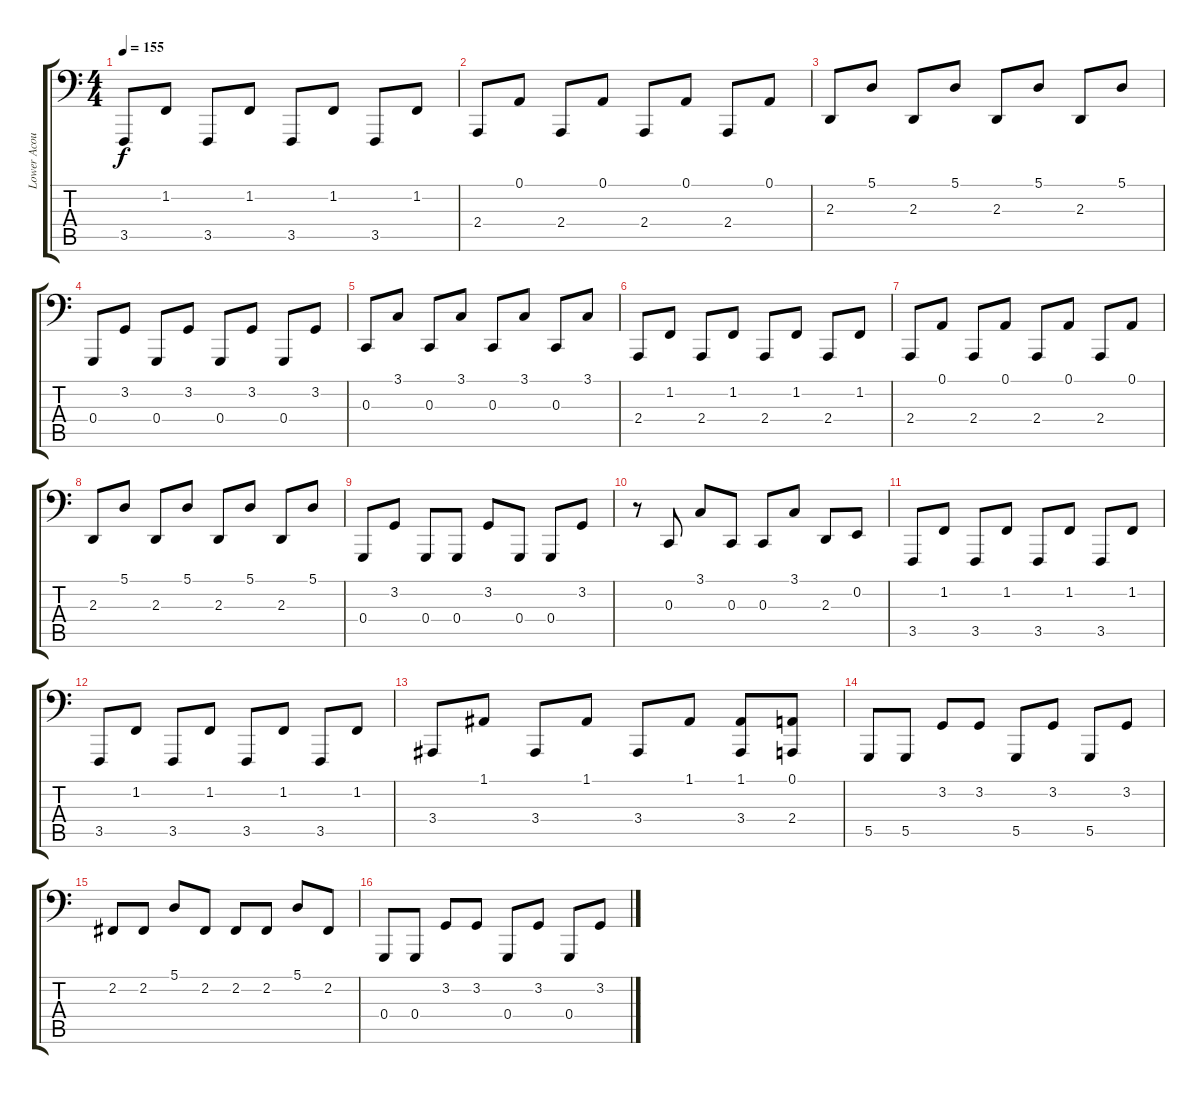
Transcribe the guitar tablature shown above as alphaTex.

\track ("Lower Acoustic Piano" "Lower Acou") {instrument brightacousticpiano}
\staff {score tabs}
\tuning (A2 E2 C2 G1 D1 A0) {hide}
\ts (4 4)
\tempo 155
\clef f4
\ks c
3.5.8{dy f} 1.2.8 3.5.8 1.2.8 3.5.8 1.2.8 3.5.8 1.2.8 |
2.4.8 0.1.8 2.4.8 0.1.8 2.4.8 0.1.8 2.4.8 0.1.8 |
2.3.8 5.1.8 2.3.8 5.1.8 2.3.8 5.1.8 2.3.8 5.1.8 |
0.4.8 3.2.8 0.4.8 3.2.8 0.4.8 3.2.8 0.4.8 3.2.8 |
0.3.8 3.1.8 0.3.8 3.1.8 0.3.8 3.1.8 0.3.8 3.1.8 |
2.4.8 1.2.8 2.4.8 1.2.8 2.4.8 1.2.8 2.4.8 1.2.8 |
2.4.8 0.1.8 2.4.8 0.1.8 2.4.8 0.1.8 2.4.8 0.1.8 |
2.3.8 5.1.8 2.3.8 5.1.8 2.3.8 5.1.8 2.3.8 5.1.8 |
0.4.8 3.2.8 0.4.8 0.4.8 3.2.8 0.4.8 0.4.8 3.2.8 |
r.8 0.3.8 3.1.8 0.3.8 0.3.8 3.1.8 2.3.8 0.2.8 |
3.5.8 1.2.8 3.5.8 1.2.8 3.5.8 1.2.8 3.5.8 1.2.8 |
3.5.8 1.2.8 3.5.8 1.2.8 3.5.8 1.2.8 3.5.8 1.2.8 |
3.4.8 1.1.8 3.4.8 1.1.8 3.4.8 1.1.8 (1.1 3.4).8 (0.1 2.4).8 |
5.5.8 5.5.8 3.2.8 3.2.8 5.5.8 3.2.8 5.5.8 3.2.8 |
2.2.8 2.2.8 5.1.8 2.2.8 2.2.8 2.2.8 5.1.8 2.2.8 |
0.4.8 0.4.8 3.2.8 3.2.8 0.4.8 3.2.8 0.4.8 3.2.8
